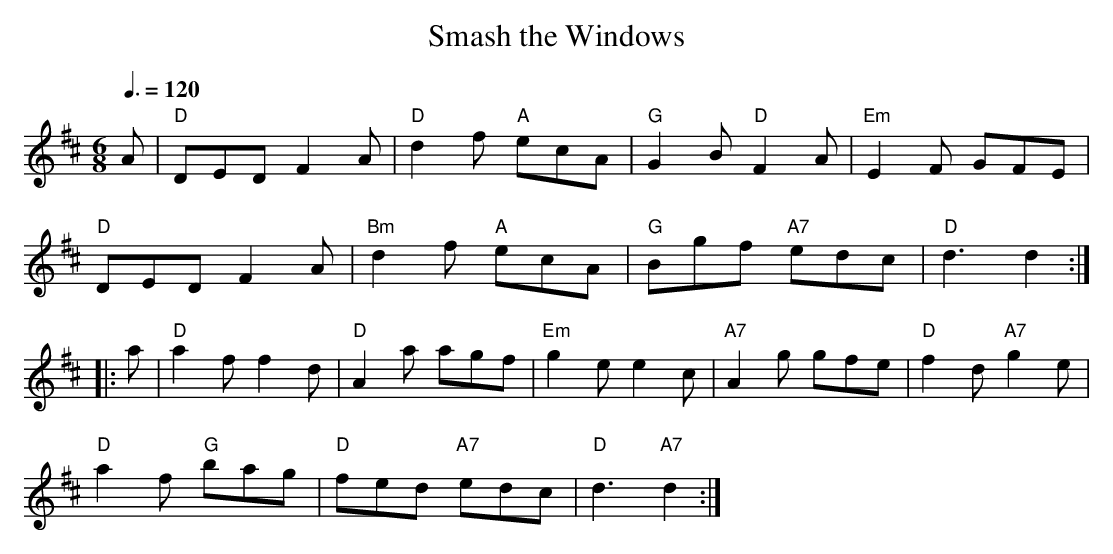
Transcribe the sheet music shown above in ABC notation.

X:1
T:Smash the Windows
M:6/8
Q:3/8=120
K:D
A|"D"DED F2A|"D"d2f "A"ecA|"G"G2B "D"F2A|"Em"E2F GFE|
"D"DED F2A|"Bm"d2f "A"ecA|"G"Bgf "A7"edc|"D"d3 d2::
a|"D"a2f f2d|"D"A2a agf|"Em"g2e e2c|"A7"A2g gfe|"D"f2d "A7"g2e|
"D"a2f "G"bag|"D"fed "A7"edc|"D"d3 "A7"d2:|
